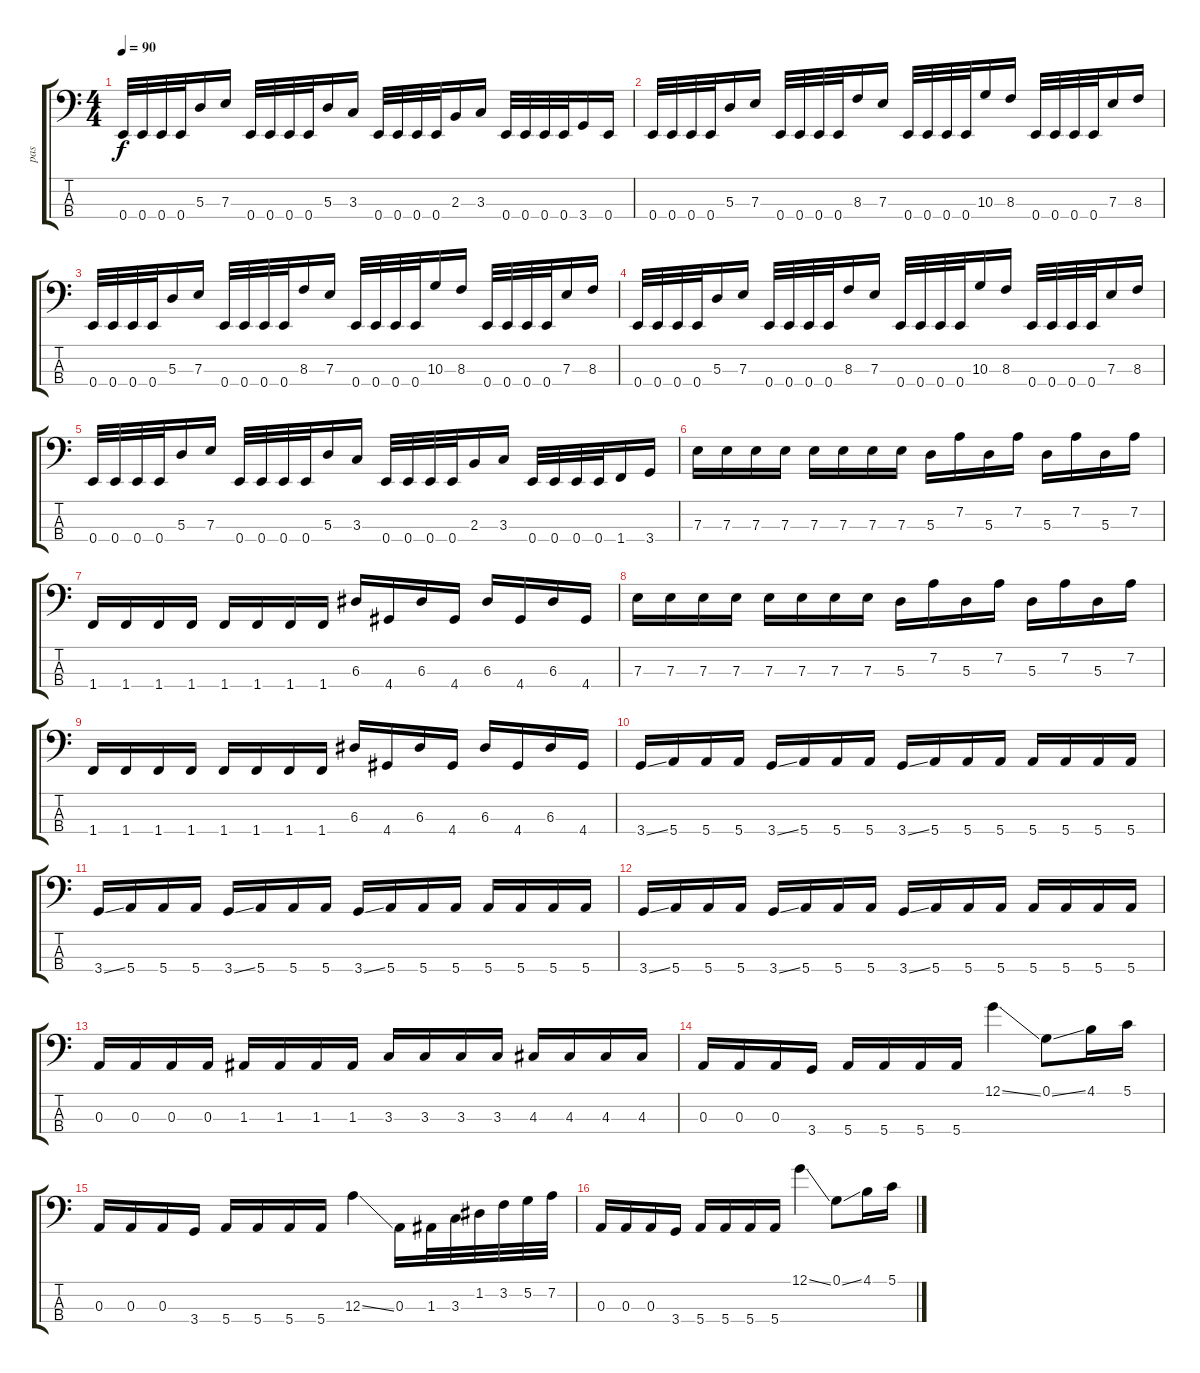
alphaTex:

\track ("pas" "pas") {instrument electricbasspick}
\staff {score tabs}
\tuning (G2 D2 A1 E1) {hide}
\ts (4 4)
\tempo 90
\clef f4
\ks c
0.4.32{dy f} 0.4.32 0.4.32 0.4.32 5.3.16 7.3.16 0.4.32 0.4.32 0.4.32 0.4.32 5.3.16 3.3.16 0.4.32 0.4.32 0.4.32 0.4.32 2.3.16 3.3.16 0.4.32 0.4.32 0.4.32 0.4.32 3.4.16 0.4.16 |
0.4.32 0.4.32 0.4.32 0.4.32 5.3.16 7.3.16 0.4.32 0.4.32 0.4.32 0.4.32 8.3.16 7.3.16 0.4.32 0.4.32 0.4.32 0.4.32 10.3.16 8.3.16 0.4.32 0.4.32 0.4.32 0.4.32 7.3.16 8.3.16 |
0.4.32 0.4.32 0.4.32 0.4.32 5.3.16 7.3.16 0.4.32 0.4.32 0.4.32 0.4.32 8.3.16 7.3.16 0.4.32 0.4.32 0.4.32 0.4.32 10.3.16 8.3.16 0.4.32 0.4.32 0.4.32 0.4.32 7.3.16 8.3.16 |
0.4.32 0.4.32 0.4.32 0.4.32 5.3.16 7.3.16 0.4.32 0.4.32 0.4.32 0.4.32 8.3.16 7.3.16 0.4.32 0.4.32 0.4.32 0.4.32 10.3.16 8.3.16 0.4.32 0.4.32 0.4.32 0.4.32 7.3.16 8.3.16 |
0.4.32 0.4.32 0.4.32 0.4.32 5.3.16 7.3.16 0.4.32 0.4.32 0.4.32 0.4.32 5.3.16 3.3.16 0.4.32 0.4.32 0.4.32 0.4.32 2.3.16 3.3.16 0.4.32 0.4.32 0.4.32 0.4.32 1.4.16 3.4.16 |
7.3.16 7.3.16 7.3.16 7.3.16 7.3.16 7.3.16 7.3.16 7.3.16 5.3.16 7.2.16 5.3.16 7.2.16 5.3.16 7.2.16 5.3.16 7.2.16 |
1.4.16 1.4.16 1.4.16 1.4.16 1.4.16 1.4.16 1.4.16 1.4.16 6.3.16 4.4.16 6.3.16 4.4.16 6.3.16 4.4.16 6.3.16 4.4.16 |
7.3.16 7.3.16 7.3.16 7.3.16 7.3.16 7.3.16 7.3.16 7.3.16 5.3.16 7.2.16 5.3.16 7.2.16 5.3.16 7.2.16 5.3.16 7.2.16 |
1.4.16 1.4.16 1.4.16 1.4.16 1.4.16 1.4.16 1.4.16 1.4.16 6.3.16 4.4.16 6.3.16 4.4.16 6.3.16 4.4.16 6.3.16 4.4.16 |
3.4{ss}.16 5.4.16 5.4.16 5.4.16 3.4{ss}.16 5.4.16 5.4.16 5.4.16 3.4{ss}.16 5.4.16 5.4.16 5.4.16 5.4.16 5.4.16 5.4.16 5.4.16 |
3.4{ss}.16 5.4.16 5.4.16 5.4.16 3.4{ss}.16 5.4.16 5.4.16 5.4.16 3.4{ss}.16 5.4.16 5.4.16 5.4.16 5.4.16 5.4.16 5.4.16 5.4.16 |
3.4{ss}.16 5.4.16 5.4.16 5.4.16 3.4{ss}.16 5.4.16 5.4.16 5.4.16 3.4{ss}.16 5.4.16 5.4.16 5.4.16 5.4.16 5.4.16 5.4.16 5.4.16 |
0.3.16 0.3.16 0.3.16 0.3.16 1.3.16 1.3.16 1.3.16 1.3.16 3.3.16 3.3.16 3.3.16 3.3.16 4.3.16 4.3.16 4.3.16 4.3.16 |
0.3.16 0.3.16 0.3.16 3.4.16 5.4.16 5.4.16 5.4.16 5.4.16 12.1{ss}.4 0.1{ss}.8 4.1.16 5.1.16 |
0.3.16 0.3.16 0.3.16 3.4.16 5.4.16 5.4.16 5.4.16 5.4.16 12.3{ss}.4 0.3.16 1.3.32 3.3.32 1.2.32 3.2.32 5.2.32 7.2.32 |
0.3.16 0.3.16 0.3.16 3.4.16 5.4.16 5.4.16 5.4.16 5.4.16 12.1{ss}.4 0.1{ss}.8 4.1.16 5.1.16
